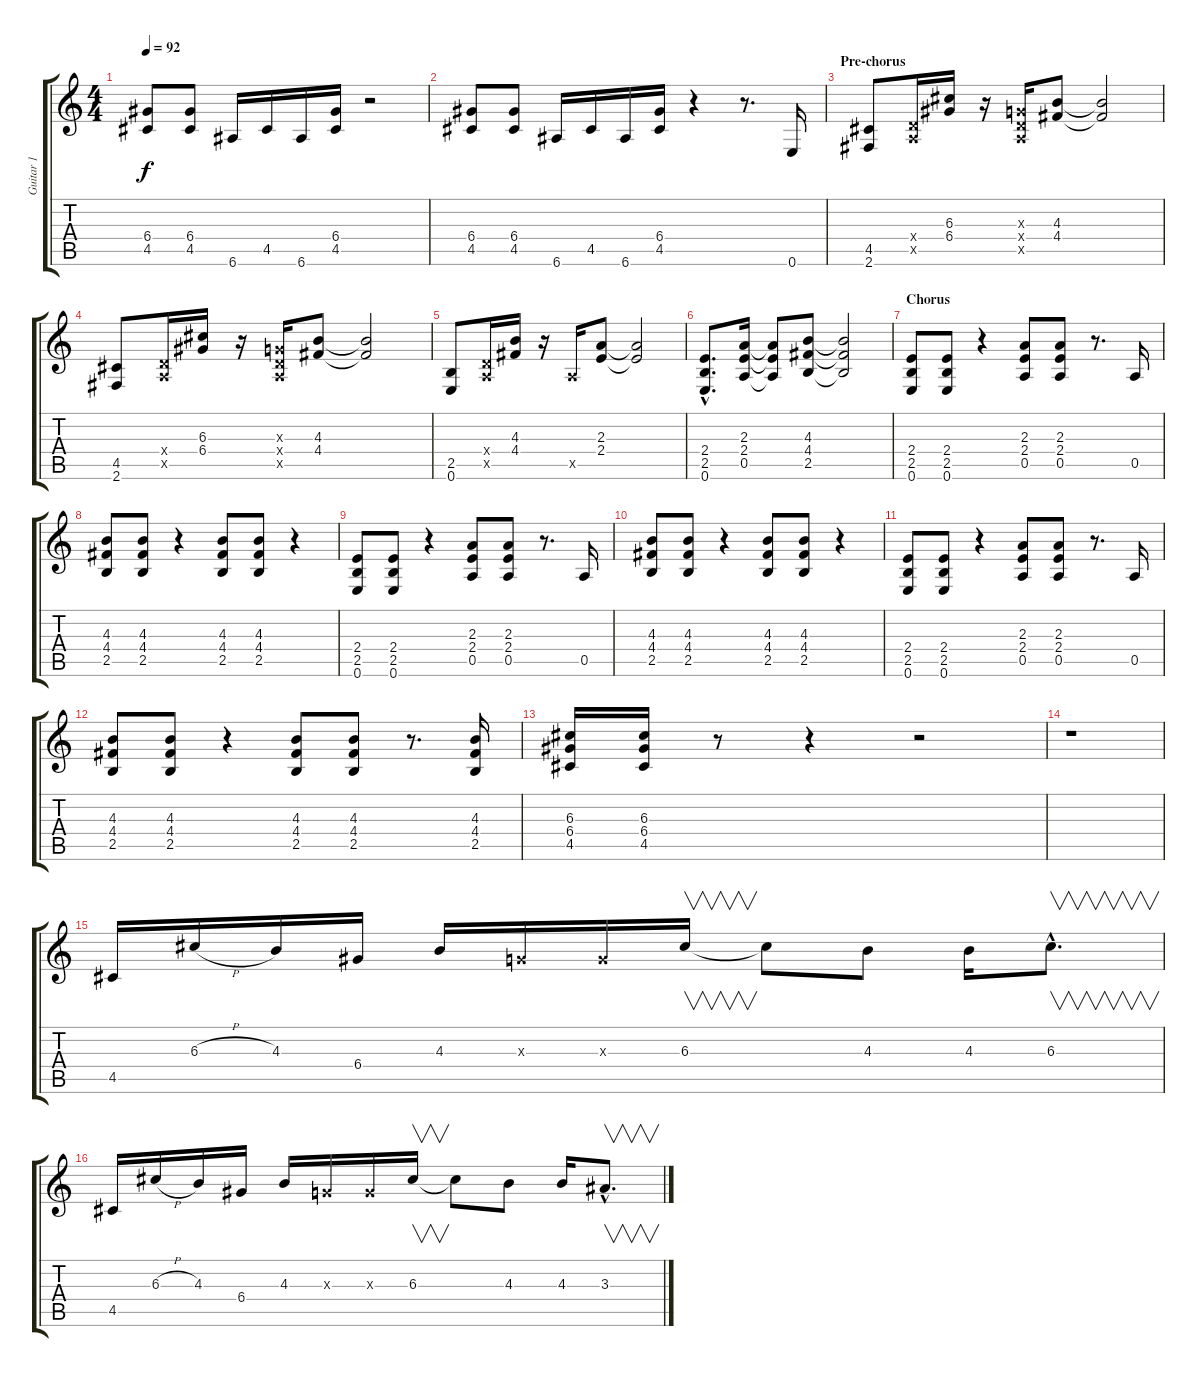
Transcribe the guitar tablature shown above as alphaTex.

\track ("Guitar 1" "Guitar 1") {instrument distortionguitar}
\staff {score tabs}
\tuning (E4 B3 G3 D3 A2 E2) {hide}
\ts (4 4)
\tempo 92
\clef g2
\ks c
(6.4 4.5).8{dy f} (6.4 4.5).8 6.6.16 4.5.16 6.6.16 (6.4 4.5).16 r.2 |
(6.4 4.5).8 (6.4 4.5).8 6.6.16 4.5.16 6.6.16 (6.4 4.5).16 r.4 r.8{d} 0.6.16 |
\section ("" "Pre-chorus")
(4.5 2.6).8 (0.4{x} 0.5{x}).16 (6.3 6.4).16 r.16 (0.3{x} 0.4{x} 0.5{x}).16 (4.3 4.4).8 (4.3{t} 4.4{t}).2 |
(4.5 2.6).8 (0.4{x} 0.5{x}).16 (6.3 6.4).16 r.16 (0.3{x} 0.4{x} 0.5{x}).16 (4.3 4.4).8 (4.3{t} 4.4{t}).2 |
(2.5 0.6).8 (0.4{x} 0.5{x}).16 (4.3 4.4).16 r.16 0.5{x}.16 (2.3 2.4).8 (2.3{t} 2.4{t}).2 |
(2.4{hac} 2.5{hac} 0.6{hac}).8{d} (2.3 2.4 0.5).16 (2.3{t} 2.4{t} 0.5{t}).8 (4.3 4.4 2.5).8 (4.3{t} 4.4{t} 2.5{t}).2 |
\section ("" "Chorus")
(2.4 2.5 0.6).8 (2.4 2.5 0.6).8 r.4 (2.3 2.4 0.5).8 (2.3 2.4 0.5).8 r.8{d} 0.5.16 |
(4.3 4.4 2.5).8 (4.3 4.4 2.5).8 r.4 (4.3 4.4 2.5).8 (4.3 4.4 2.5).8 r.4 |
(2.4 2.5 0.6).8 (2.4 2.5 0.6).8 r.4 (2.3 2.4 0.5).8 (2.3 2.4 0.5).8 r.8{d} 0.5.16 |
(4.3 4.4 2.5).8 (4.3 4.4 2.5).8 r.4 (4.3 4.4 2.5).8 (4.3 4.4 2.5).8 r.4 |
(2.4 2.5 0.6).8 (2.4 2.5 0.6).8 r.4 (2.3 2.4 0.5).8 (2.3 2.4 0.5).8 r.8{d} 0.5.16 |
(4.3 4.4 2.5).8 (4.3 4.4 2.5).8 r.4 (4.3 4.4 2.5).8 (4.3 4.4 2.5).8 r.8{d} (4.3 4.4 2.5).16 |
(6.3 6.4 4.5).16 (6.3 6.4 4.5).16 r.8 r.4 r.2 |
r.1 |
4.5.16 6.3{h}.16 4.3.16 6.4.16 4.3.16 0.3{x}.16 0.3{x}.16 6.3.16{v} 6.3{t}.8 4.3.8 4.3.16 6.3{hac}.8{v d} |
4.5.16 6.3{h}.16 4.3.16 6.4.16 4.3.16 0.3{x}.16 0.3{x}.16 6.3.16{v} 6.3{t}.8 4.3.8 4.3.16 3.3{hac}.8{v d}
